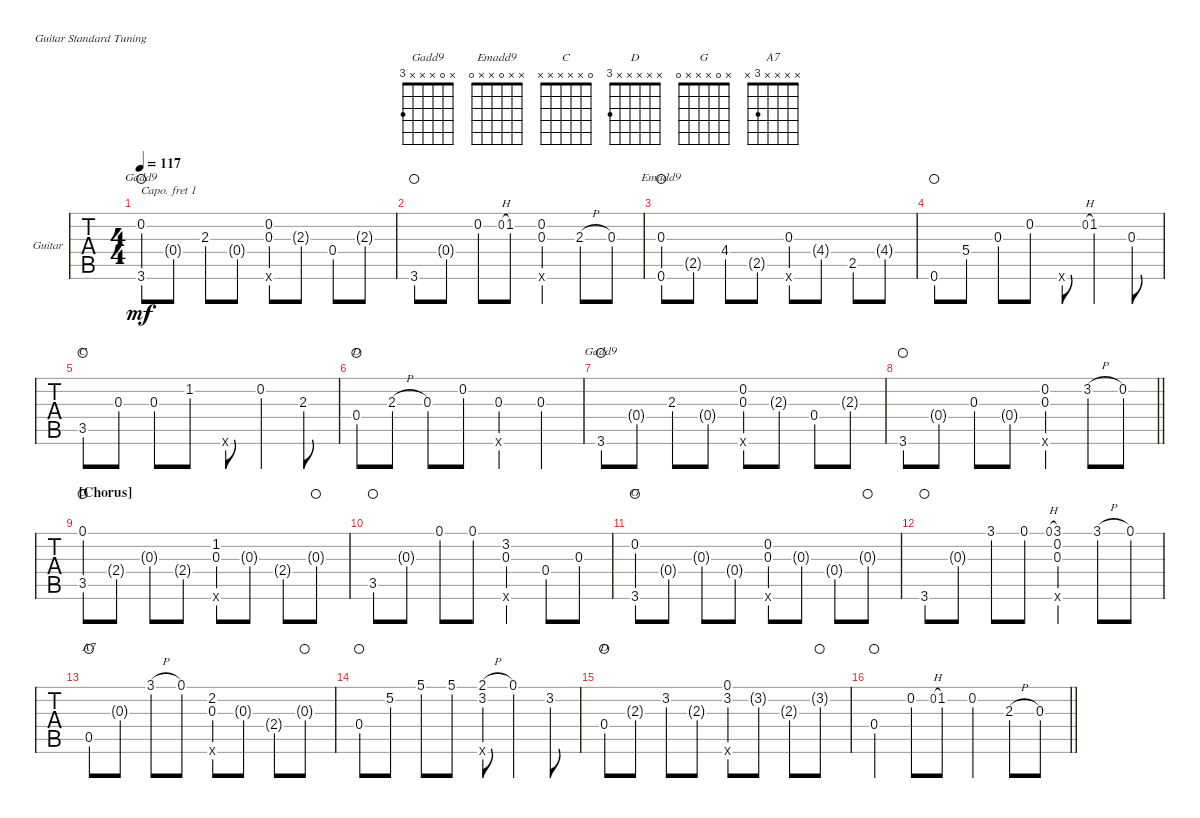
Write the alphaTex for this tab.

\bracketExtendMode groupsimilarinstruments
\firstSystemTrackNameOrientation horizontal
\otherSystemsTrackNameOrientation horizontal
\track ("music.kaminari.info" "Guitar") {instrument acousticguitarsteel}
\staff {tabs}
\capo 1
\tuning (E4 B3 G3 D3 A2 E2)
\chord ("Gadd9" x x x x x 3)
\chord ("Gadd9" x 0 x x x 3)
\chord ("Emadd9" x x 0 x x 0)
\chord ("C" x x x x 3 x)
\chord ("D" x x x 0 x x)
\chord ("C" 0 x x x x x)
\chord ("G" x 0 x x x 0)
\chord ("A7" x x x x 3 x)
\chord ("D" x x x x x 3)
\ts (4 4)
\tempo 117
\clef g2
\ks c
(0.2 3.6).8{ch "Gadd9" dy mf waho} 0.4{g}.8 2.3.8 0.4{g}.8 (0.2 0.6{x} 0.3).8 2.3{g}.8 0.4.8 2.3{g}.8 |
3.6.8{waho} 0.4{g}.8 0.2.8 0.2{h}.8{gr} 1.2.8 (0.2 0.3 0.6{x}).4 2.3{h}.8 0.3.8 |
(0.3 0.6).8{ch "Emadd9" waho} 2.5{g}.8 4.4.8 2.5{g}.8 (0.3 0.6{x}).8 4.4{g}.8 2.5.8 4.4{g}.8 |
0.6.8{waho} 5.4.8 0.3.8 0.2.8 0.6{x}.8 0.2{h}.8{gr} 1.2.4 0.3.8 |
3.5.8{ch "C" waho} 0.3.8 0.3.8 1.2.8 0.6{x}.8 0.2.4 2.3.8 |
0.4.8{ch "D" waho} 2.3{h}.8 0.3.8 0.2.8 (0.3 0.6{x}).4 0.3.4 |
3.6.8{ch "Gadd9" waho} 0.4{g}.8 2.3.8 0.4{g}.8 (0.2 0.6{x} 0.3).8 2.3{g}.8 0.4.8 2.3{g}.8 |
\barLineRight lightlight
3.6.8{waho} 0.4{g}.8 0.3.8 0.4{g}.8 (0.2 0.3 0.6{x}).4 3.2{h}.8 0.2.8 |
\section ("" "[Chorus]")
(0.1 3.5).8{ch "C" waho} 2.4{g}.8 0.3{g}.8 2.4{g}.8 (1.2 0.3 0.6{x}).8 0.3{g}.8 2.4{g}.8 0.3{g}.8{waho} |
3.5.8{waho} 0.3{g}.8 0.1.8 0.1.8 (3.2 0.6{x} 0.3).4 0.4.8 0.3.8 |
(0.2 3.6).8{ch "G" waho} 0.4{g}.8 0.3{g}.8 0.4{g}.8 (0.6{x} 0.2 0.3).8 0.3{g}.8 0.4{g}.8 0.3{g}.8{waho} |
3.6.8{waho} 0.3{g}.8 3.1.8 0.1.8 0.1{h}.8{gr} (3.1 0.2 0.3 0.6{x}).4 3.1{h}.8 0.1.8 |
0.5.8{ch "A7" waho} 0.3{g}.8 3.1{h}.8 0.1.8 (2.2 0.3 0.6{x}).8 0.3{g}.8 2.4{g}.8 0.3{g}.8{waho} |
0.4.8{waho} 5.2.8 5.1.8 5.1.8 (2.1{h} 0.6{x} 3.2).8 0.1.4 3.2.8 |
0.4.8{ch "D" waho} 2.3{g}.8 3.2.8 2.3{g}.8 (3.2 0.6{x} 0.1).8 3.2{g}.8 2.3{g}.8 3.2{g}.8{waho} |
\barLineRight lightlight
0.4.4{waho} 0.2.8 0.2{h}.8{gr} 1.2.8 0.2.4 2.3{h}.8 0.3.8
